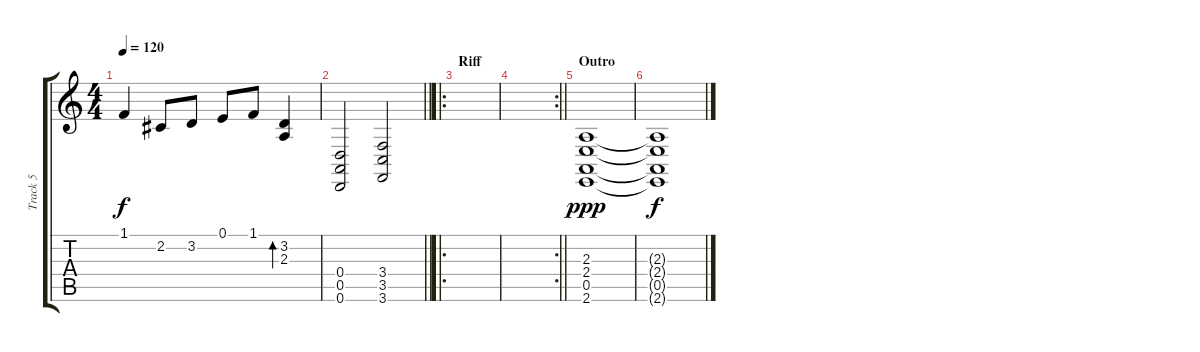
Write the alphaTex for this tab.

\track ("Track 5" "Track 5") {instrument drawbarorgan}
\staff {score tabs}
\tuning (E4 B3 G3 D3 A2 D2) {hide}
\ts (4 4)
\tempo 120
\clef g2
\ks c
1.1{t}.4{dy f} 2.2.8 3.2.8 0.1.8 1.1.8 (3.2 2.3).4{bd 120} |
\barLineRight lightlight
(0.4 0.5 0.6).2{instrument tubularbells} (3.4 3.5 3.6).2 |
\ro
\section ("" "Riff")
|
\rc 2
\barLineRight lightlight
|
\section ("" "Outro")
(2.3 2.4 0.5 2.6).1{dy ppp instrument drawbarorgan} |
(2.3{t} 2.4{t} 0.5{t} 2.6{t}).1{dy f}
